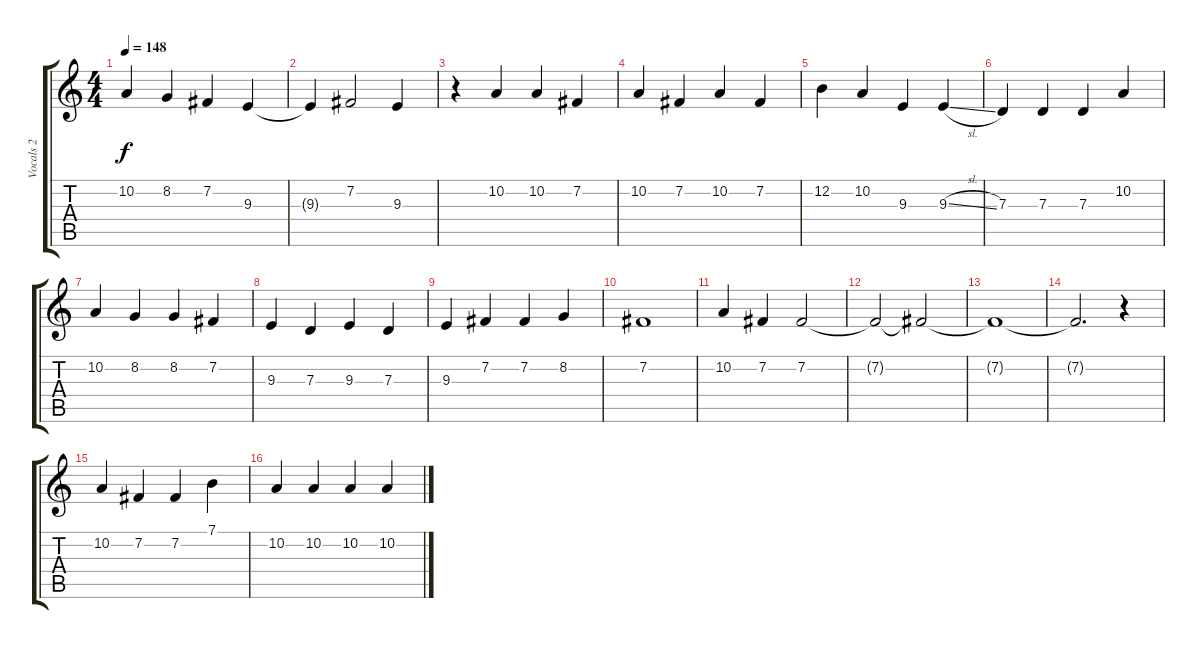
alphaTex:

\track ("Vocals 2" "Vocals 2") {instrument tenorsax}
\staff {score tabs}
\tuning (E4 B3 G3 D3 A2 E2) {hide}
\ts (4 4)
\tempo 148
\clef g2
\ks c
10.2.4{dy f} 8.2.4 7.2.4 9.3.4 |
9.3{t}.4 7.2.2 9.3.4 |
r.4 10.2.4 10.2.4 7.2.4 |
10.2.4 7.2.4 10.2.4 7.2.4 |
12.2.4 10.2.4 9.3.4 9.3{sl}.4 |
7.3.4 7.3.4 7.3.4 10.2.4 |
10.2.4 8.2.4 8.2.4 7.2.4 |
9.3.4 7.3.4 9.3.4 7.3.4 |
9.3.4 7.2.4 7.2.4 8.2.4 |
7.2.1 |
10.2.4 7.2.4 7.2.2 |
7.2{t}.2 7.2{t}.2 |
7.2{t}.1 |
7.2{t}.2{d} r.4 |
10.2.4 7.2.4 7.2.4 7.1.4 |
10.2.4 10.2.4 10.2.4 10.2.4
